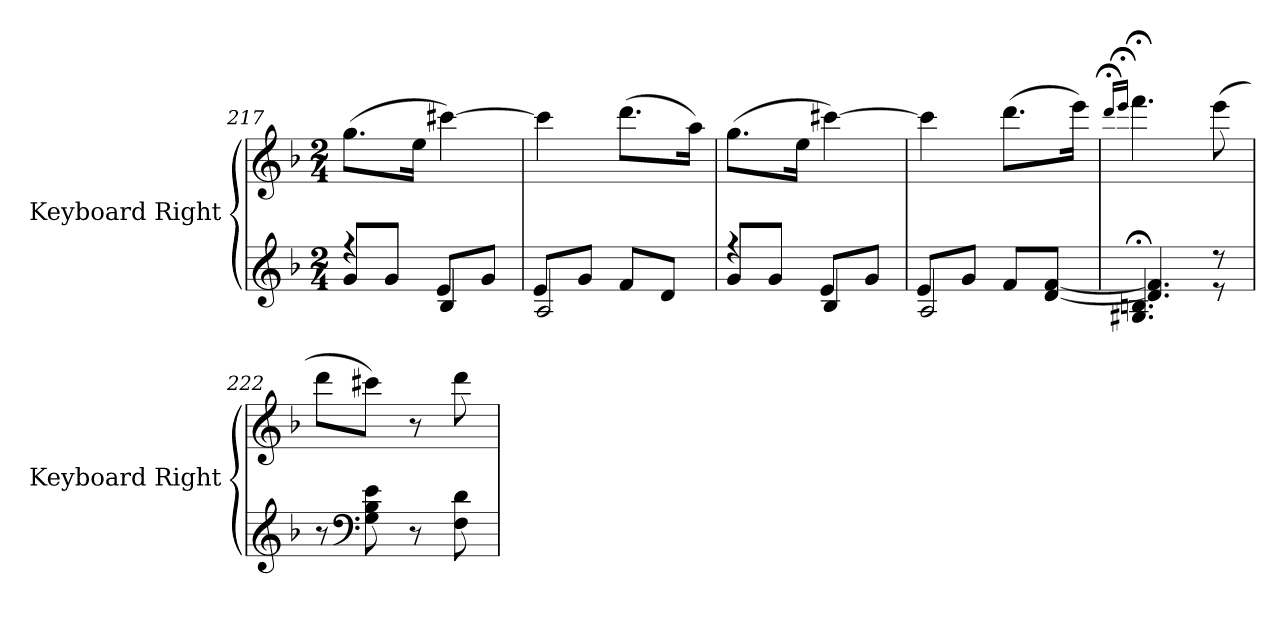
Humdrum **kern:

**kern	**kern
*part1	*part1
*staff2	*staff1
*I"Keyboard Right	*
*I'Keyboard Right	*
*clefG2	*clefG2
*k[b-]	*k[b-]
*d:	*d:
*M2/4	*M2/4
=217	=217
*^	*
4r	8g/L	(>8.gg\L
.	8g/J	.
.	.	16ee\Jk
4B-/	8e/L	[4ccc#X\)
.	8g/J	.
=218	=218	=218
2A/	8e/L	4ccc#\]
.	8g/J	.
.	8f/L	(>8.ddd\L
.	8d/J	.
.	.	16aa\Jk)
!!LO:LB:g=z
=219	=219	=219
4r	8g/L	(>8.gg\L
.	8g/J	.
.	.	16ee\Jk
4B-/	8e/L	[4ccc#X\)
.	8g/J	.
=220	=220	=220
2A/	8e/L	4ccc#\]
.	8g/J	.
.	8f/L	(>8.ddd\L
.	[8d/ [8f/J	.
.	.	16eee\Jk)
=221	=221	=221
.	.	16qddd;<;<;</LL
.	.	16qeee;<;<;</JJ
4.G#X/;< 4.Bn/;<	4.d/] 4.f/]	4.fff;<;<;<\
8r	8r	(>8eee\
*v	*v	*
=222	=222
8r	8ddd\L
*clefF4	*
8G\ 8B-\ 8e\	8ccc#X\J)
8r	8r
8F\ 8d\	8ddd\
=	=
*-	*-
